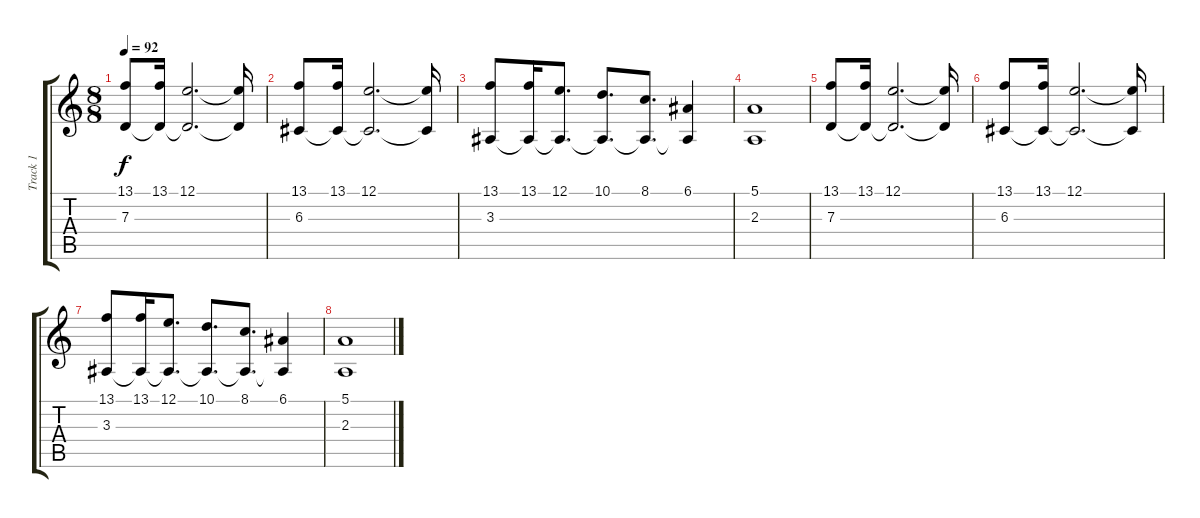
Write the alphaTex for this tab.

\track ("Track 1" "Track 1") {instrument electricpiano1}
\staff {score tabs}
\tuning (E4 B3 G3 D3 A2 E2) {hide}
\ts (8 8)
\tempo 92
\clef g2
\ks c
(13.1 7.3).8{dy f} (13.1 7.3{t}).16 (12.1 7.3{t}).2{d} (12.1{t} 7.3{t}).16 |
(13.1 6.3).8 (13.1 6.3{t}).16 (12.1 6.3{t}).2{d} (12.1{t} 6.3{t}).16 |
(13.1 3.3).8 (13.1 3.3{t}).16 (12.1 3.3{t}).8{d} (10.1 3.3{t}).8{d} (8.1 3.3{t}).8{d} (6.1 3.3{t}).4 |
(5.1 2.3).1 |
(13.1 7.3).8 (13.1 7.3{t}).16 (12.1 7.3{t}).2{d} (12.1{t} 7.3{t}).16 |
(13.1 6.3).8 (13.1 6.3{t}).16 (12.1 6.3{t}).2{d} (12.1{t} 6.3{t}).16 |
(13.1 3.3).8 (13.1 3.3{t}).16 (12.1 3.3{t}).8{d} (10.1 3.3{t}).8{d} (8.1 3.3{t}).8{d} (6.1 3.3{t}).4 |
(5.1 2.3).1
